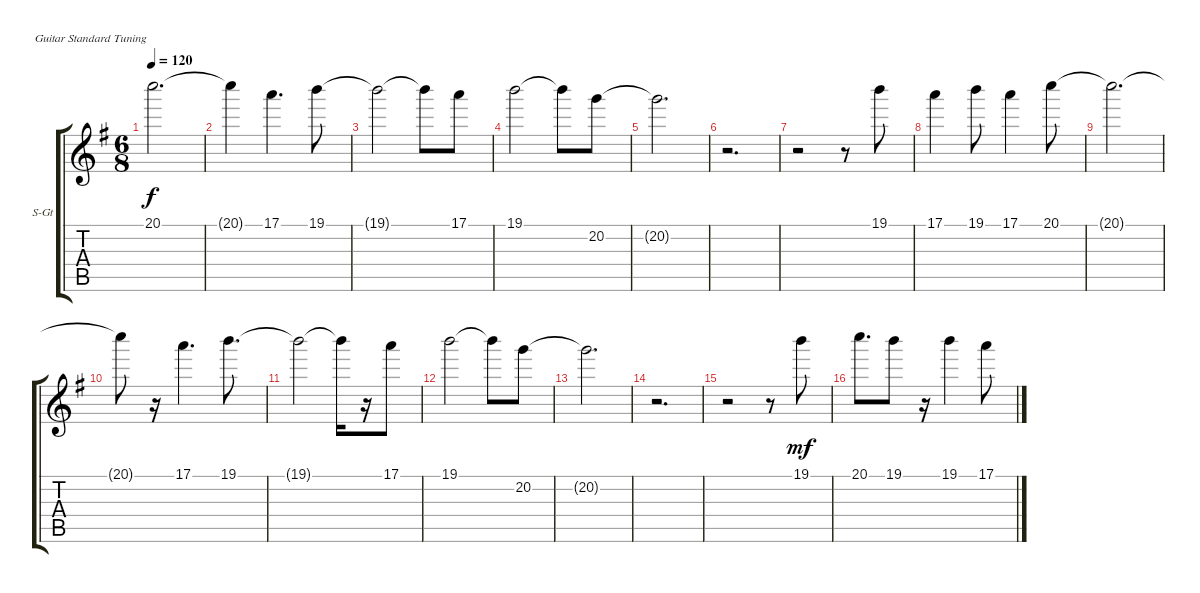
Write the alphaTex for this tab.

\bracketExtendMode groupsimilarinstruments
\firstSystemTrackNameOrientation horizontal
\otherSystemsTrackNameOrientation horizontal
\track ("Strings II" "S-Gt") {instrument synthstrings1}
\staff {score tabs}
\tuning (E4 B3 G3 D3 A2 E2)
\displaytranspose 12
\ts (6 8)
\tempo 120
\clef g2
\ks eminor
20.1{t}.2{d dy f} |
20.1{t}.4 17.1.4{d} 19.1.8 |
19.1{t}.2 19.1{t}.8 17.1.8 |
19.1.2 19.1{t}.8 20.2.8 |
20.2{t}.2{d} |
r.2{d} |
r.2 r.8 19.1.8 |
17.1.4 19.1.8 17.1.4 20.1.8 |
20.1{t}.2{d} |
20.1{t}.8 r.16 17.1.4{d} 19.1.8{d} |
19.1{t}.2 19.1{t}.16 r.16 17.1.8 |
19.1.2 19.1{t}.8 20.2.8 |
20.2{t}.2{d} |
r.2{d} |
r.2 r.8 19.1.8{dy mf} |
20.1.8{d} 19.1.8 r.16 19.1.4 17.1.8
